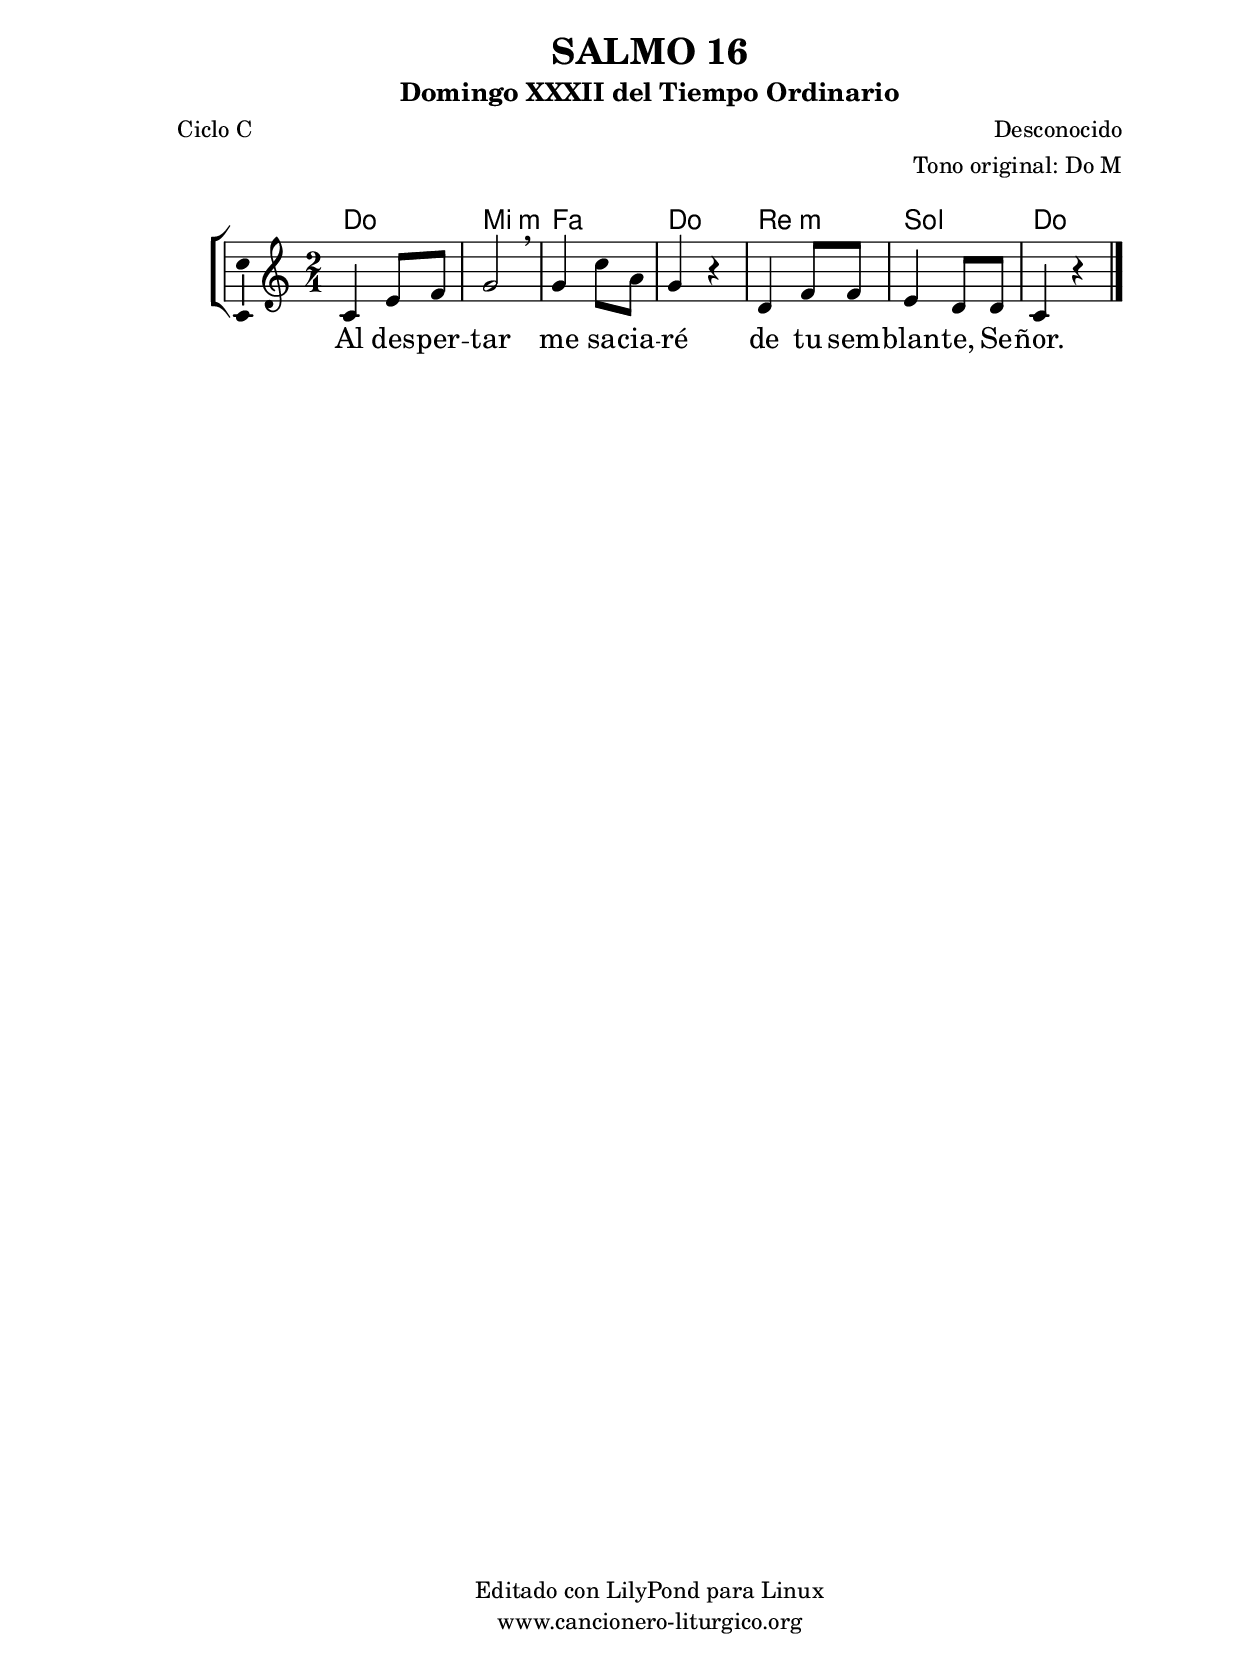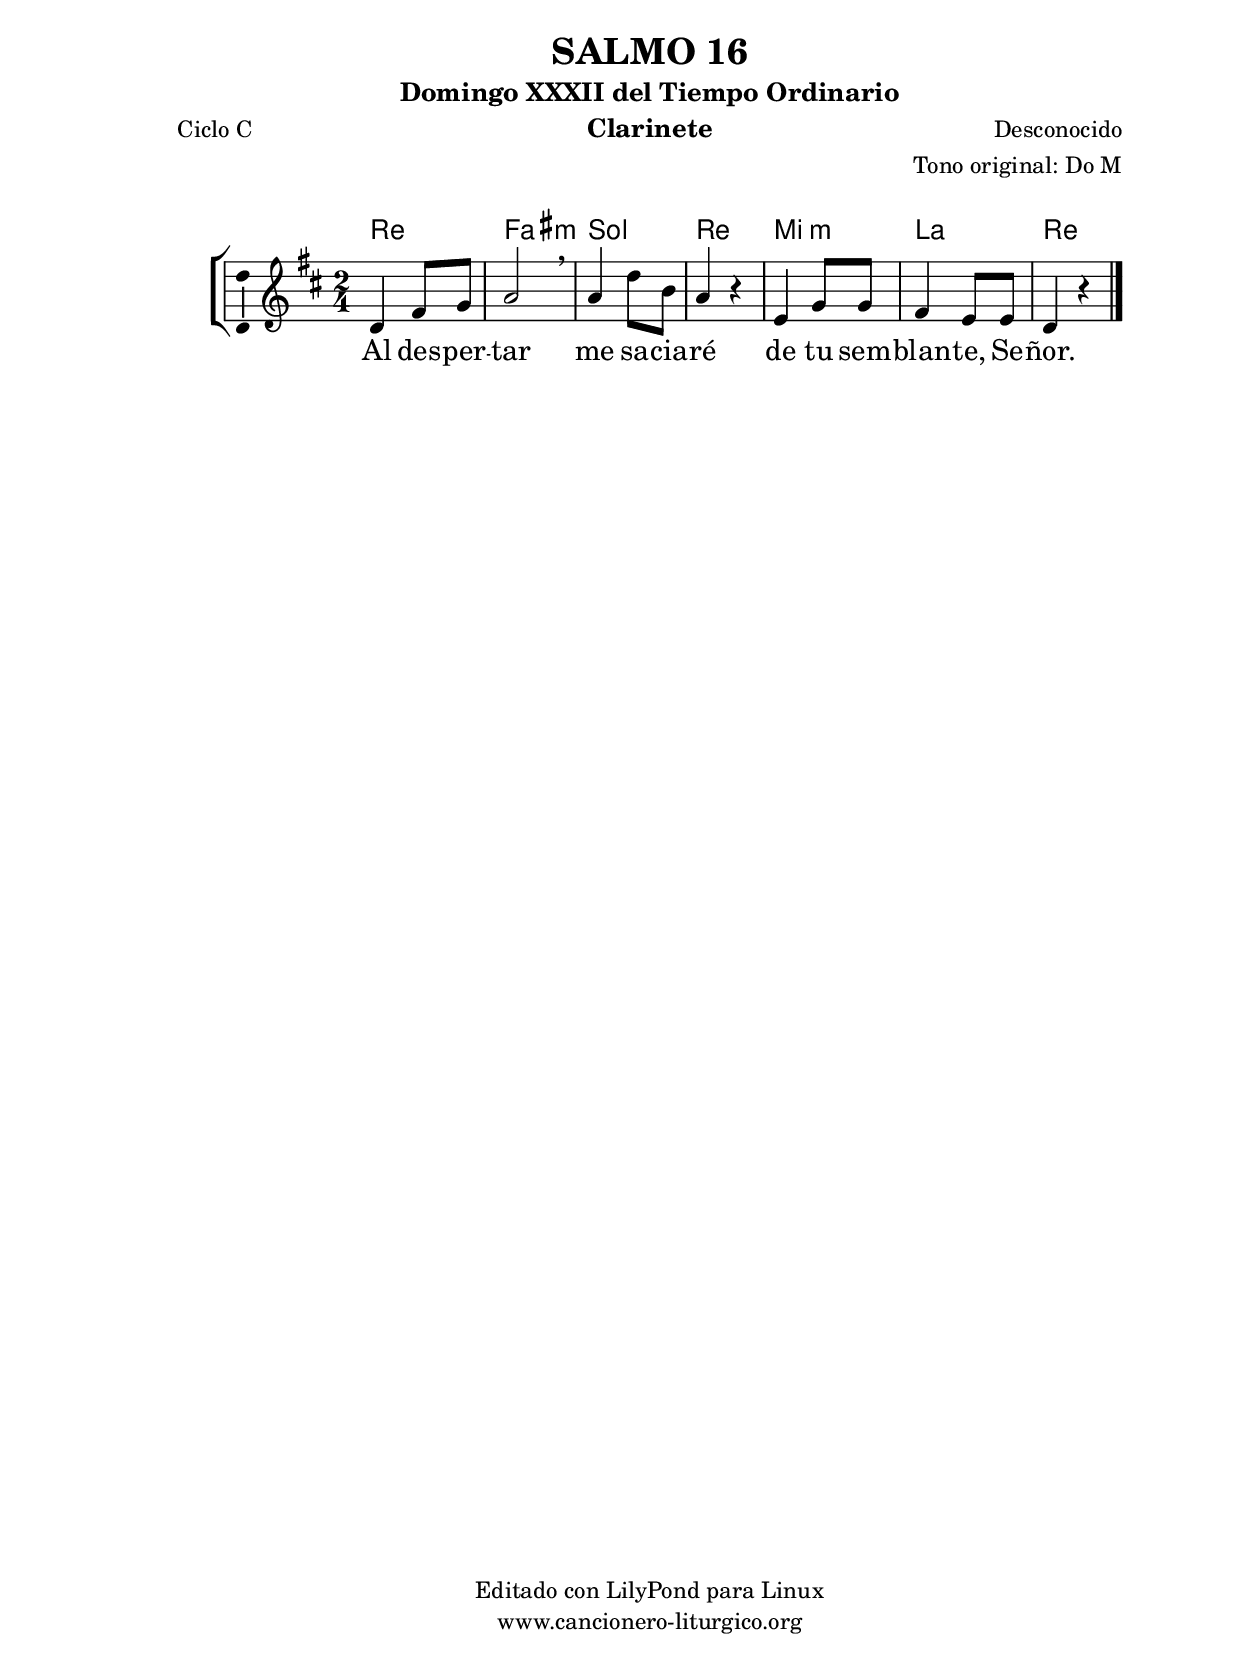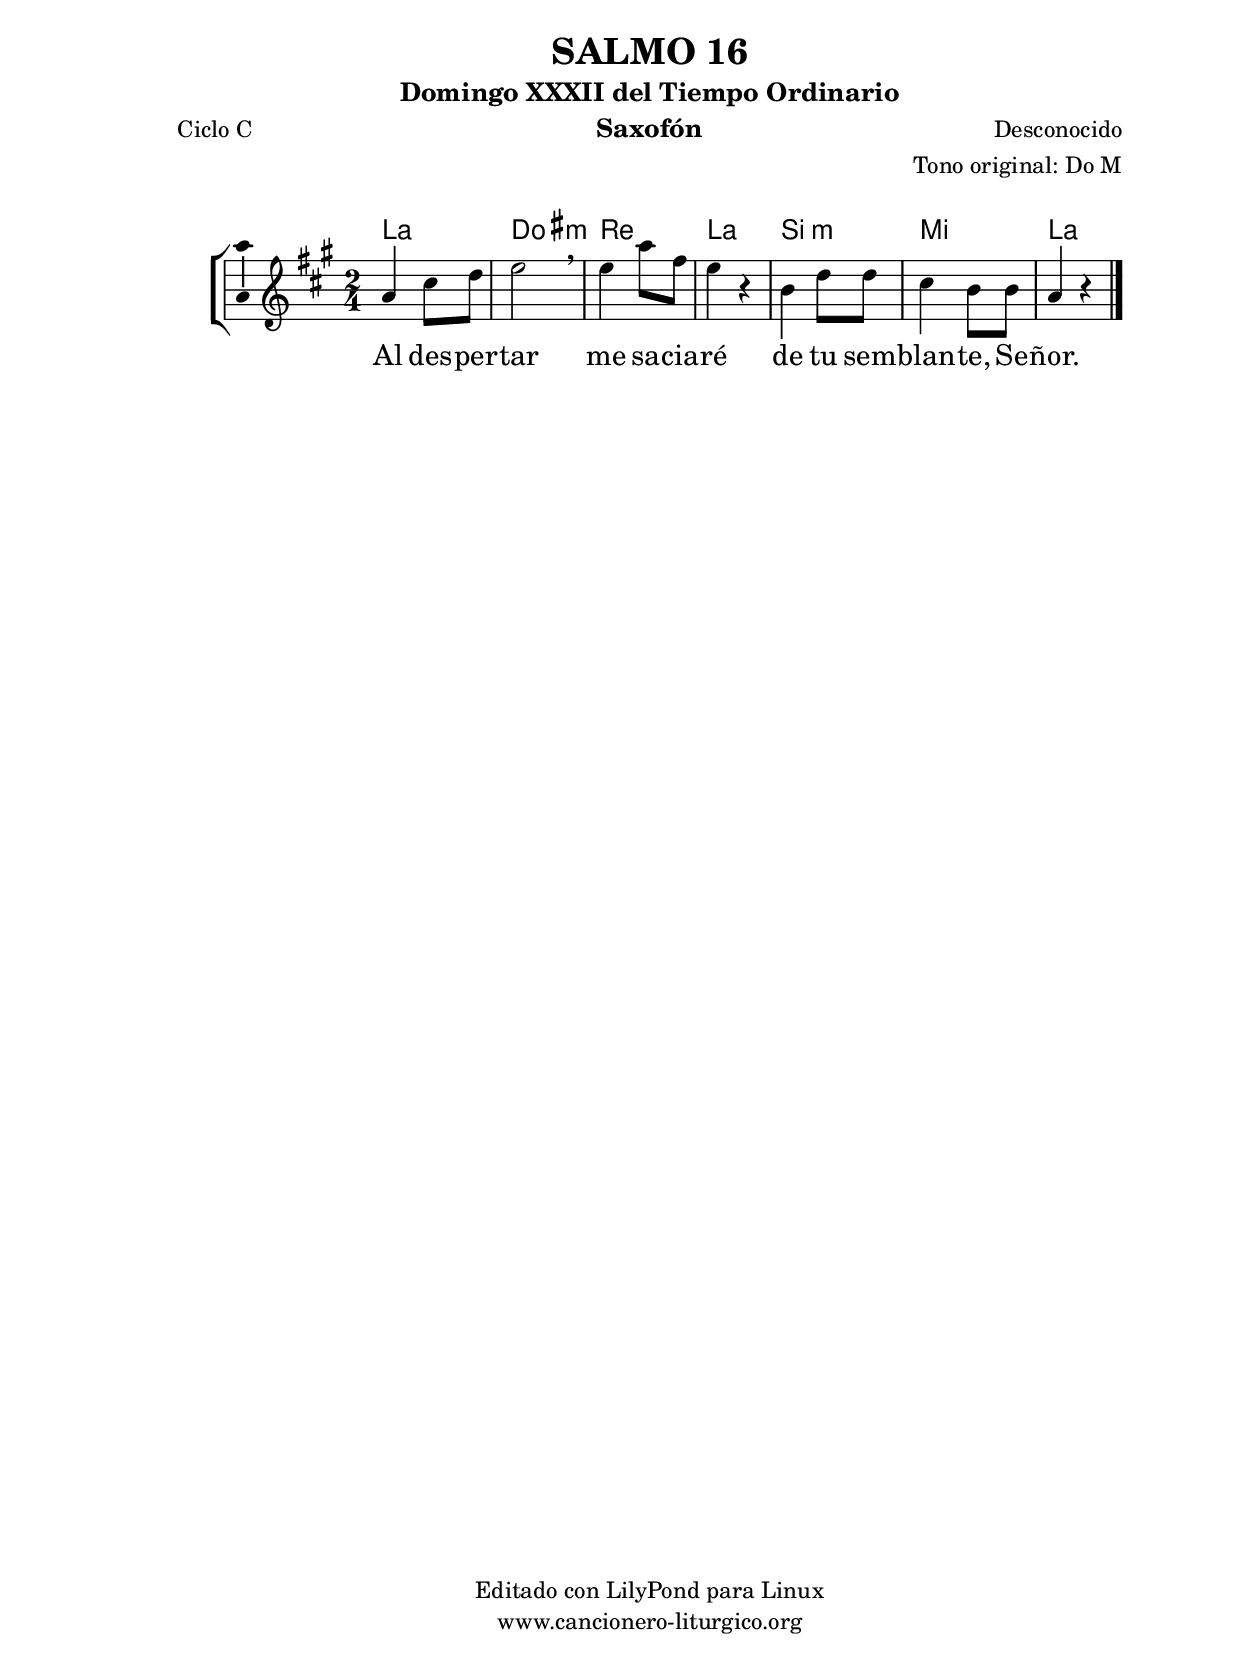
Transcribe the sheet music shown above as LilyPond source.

%
%para convertir .midi en .wav:
%timidity filename.midi -Ow -o finename.wav
%
%
%Para convertir de .wav a .mp3:
%lame -h -m j filename.wav
%
%
%para escuchar el midi:
%timidity nombrefichero.midi
%


%versión de lilypond para la que se ha escrito esta partitura:
\version "2.16.0"

	%Tamaño papel
	#(set-default-paper-size "a4")
	%Tamaño partitura
	#(set-global-staff-size 20)
	%No responde al pulsar sobre una nota
	#(ly:set-option 'point-and-click #f)

%parámetros del encabezamiento:
\header {
	title = "SALMO 16"
	subtitle = "Domingo XXXII del Tiempo Ordinario"
	composer = "Desconocido"
	poet = "Ciclo C"
	meter = ""
	arranger = "Tono original: Do M"
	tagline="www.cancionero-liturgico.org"
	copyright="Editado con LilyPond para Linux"
	}

%parámetros asociados al papel:
\paper  {
	oddHeaderMarkup = \markup {\fill-line { \on-the-fly #not-first-page \fromproperty #'header:title \on-the-fly #not-first-page \fromproperty #'header:composer }}
	evenHeaderMarkup = \markup {\fill-line { \fromproperty #'header:composer \fromproperty #'header:title }}
	#(set-paper-size "a4")
	print-page-number = ##f
	first-page-number = 1
	print-first-page-number = ##f
%	head-separation = 3.0 \cm
	top-margin = 2.0 \cm
	bottom-margin = 0.5\cm
%%%	bottom-margin = -1.0\cm
	left-margin = 3.0 \cm
	line-width = 16.0 \cm 
	indent = 8\mm
	interscoreline = 2.\mm
	between-system-space = 15\mm
%	para que las partituras no llenen la hoja:
	ragged-bottom = ##t
%	idem para la última hoja:
	ragged-last-bottom = ##f
%	para que las partituras llenen el ancho del papel:
	ragged-last = ##f
	after-title-space = 2.5 \cm
%page-count=1
%system-count=8

	%Flexible Vertical Spacing
%	markup-markup-spacing =
%	#'((basic-distance . 15) (minimum-distance . 15) (padding . 3))
	markup-system-spacing =
	#'((basic-distance . 15) (minimum-distance . 15) (padding . 3))
	system-system-spacing =
	#'((basic-distance . 15) (minimum-distance . 15) (padding . 3))
	score-system-spacing =
	#'((basic-distance . 15) (minimum-distance . 15) (padding . 5))
%	top-system-spacing = % header
%	#'((basic-distance . 8) (minimum-distance . 0) (padding . 3))
%	top-markup-spacing =
%	#'((basic-distance . 20) (minimum-distance . 20) (padding . 3))
	last-bottom-spacing = % footer
	#'((basic-distance . 5) (minimum-distance . 5) (padding . 3))
%	score-markup-spacing =
%	#'((basic-distance . 16) (minimum-distance . 13) (padding . 3))

	}


%parámetros que afectan a toda la partitura:
global =  {
	%clave de sol (G):
	\clef G
	%armadura:
%	\transpose c ees
	\key c \major
	\tempo 4=80
	\set Score.tempoHideNote = ##t
	}


acordes = {
	\italianChords
	\chordmode {
%	\transpose c ees
{

c2 e:m f c d:m g c

	}
	}
}

melodia = 
%	\transpose c ees
{
	\relative c'{

\time 2/4
c4 e8 f
g2 \breathe
g4 c8 a
g4 r4
d4 f8 f
e4 d8 d
c4 r4

	\bar "|."
	}
	}


texto = \lyricmode {
Al des -- per -- tar
me sa -- cia -- ré de tu sem -- blan -- te, Se -- ñor.
	}


acordesStaff = \context ChordNames = acordesStaff <<
	\set chordChanges = ##t
	\acordes
	>>


vozStaff = \context Voice = vozStaff
\with {\consists "Ambitus_engraver"}
<<
%	\set Staff.instrumentName = ""
%	\set Staff.shortInstrumentName = ""
%	\set Staff.midiInstrument = #"clarinet"
%	\set Staff.midiInstrument = #"cello"
%	\set Staff.midiInstrument = #"flute"
	\set Staff.midiInstrument = #"electric guitar (jazz)"
%	\set Staff.midiInstrument = #"english horn"
%	\set Staff.midiInstrument = #"violin"
%	\set Staff.midiInstrument = #"glockenspiel"
	\set Staff.midiMinimumVolume = #0.7
	\set Staff.midiMaximumVolume = #0.9
	\global
	\melodia
	>>


textoStaff = \context Lyrics = textoStaff <<
	\lyricsto vozStaff \texto
	>>

\book {
	\score {
		\context ChoirStaff {
			\override StaffGroup.SystemStartBracket #'collapse-height = #1
			\override Score.SystemStartBar #'collapse-height = #1
			<<
			\acordesStaff
			\vozStaff
			\textoStaff
			>>
			}
		\layout {
	    		\context {
				\Lyrics
				\override LyricText #'font-size = #2
				}
	   		 \context {
				\Score
				%fontSize = #3
				\override StaffSymbol #'staff-space = #(magstep +3)
				%\override Beam #'thickness = #0.55
				%\override SpacingSpanner #'spacing-increment = #1.0
				%\override Slur #'height-limit = #1.5
				}
			}
		}
	\score {
		\unfoldRepeats
		\context ChoirStaff {
			<<
			\acordesStaff
			\vozStaff
			>>
			}
		\midi {
	  		\context {
	  			\Score
				tempoWholesPerMinute = #(ly:make-moment 70 4)
				}
			}
		}
	}

%Partitura para clarinete
#(define output-suffix "C")
\book {
	\header{
		instrument = "Clarinete"
		}
	\score {
		\context ChoirStaff {
			\override StaffGroup.SystemStartBracket #'collapse-height = #1
			\override Score.SystemStartBar #'collapse-height = #1
\transpose c d
			<<
			\acordesStaff
			\vozStaff
			\textoStaff
			>>
			}
		\layout {
	    		\context {
				\Lyrics
				\override LyricText #'font-size = #2
				}
	   		 \context {
				\Score
				%fontSize = #3
				\override StaffSymbol #'staff-space = #(magstep +3)
				%\override Beam #'thickness = #0.55
				%\override SpacingSpanner #'spacing-increment = #1.0
				%\override Slur #'height-limit = #1.5
				}
			}
		}
	}

%Partitura para saxofón
#(define output-suffix "S")
\book {
	\header{
		instrument = "Saxofón"
		}
	\score {
		\context ChoirStaff {
			\override StaffGroup.SystemStartBracket #'collapse-height = #1
			\override Score.SystemStartBar #'collapse-height = #1
\transpose c a
			<<
			\acordesStaff
			\vozStaff
			\textoStaff
			>>
			}
		\layout {
	    		\context {
				\Lyrics
				\override LyricText #'font-size = #2
				}
	   		 \context {
				\Score
				%fontSize = #3
				\override StaffSymbol #'staff-space = #(magstep +3)
				%\override Beam #'thickness = #0.55
				%\override SpacingSpanner #'spacing-increment = #1.0
				%\override Slur #'height-limit = #1.5
				}
			}
		}
	}

